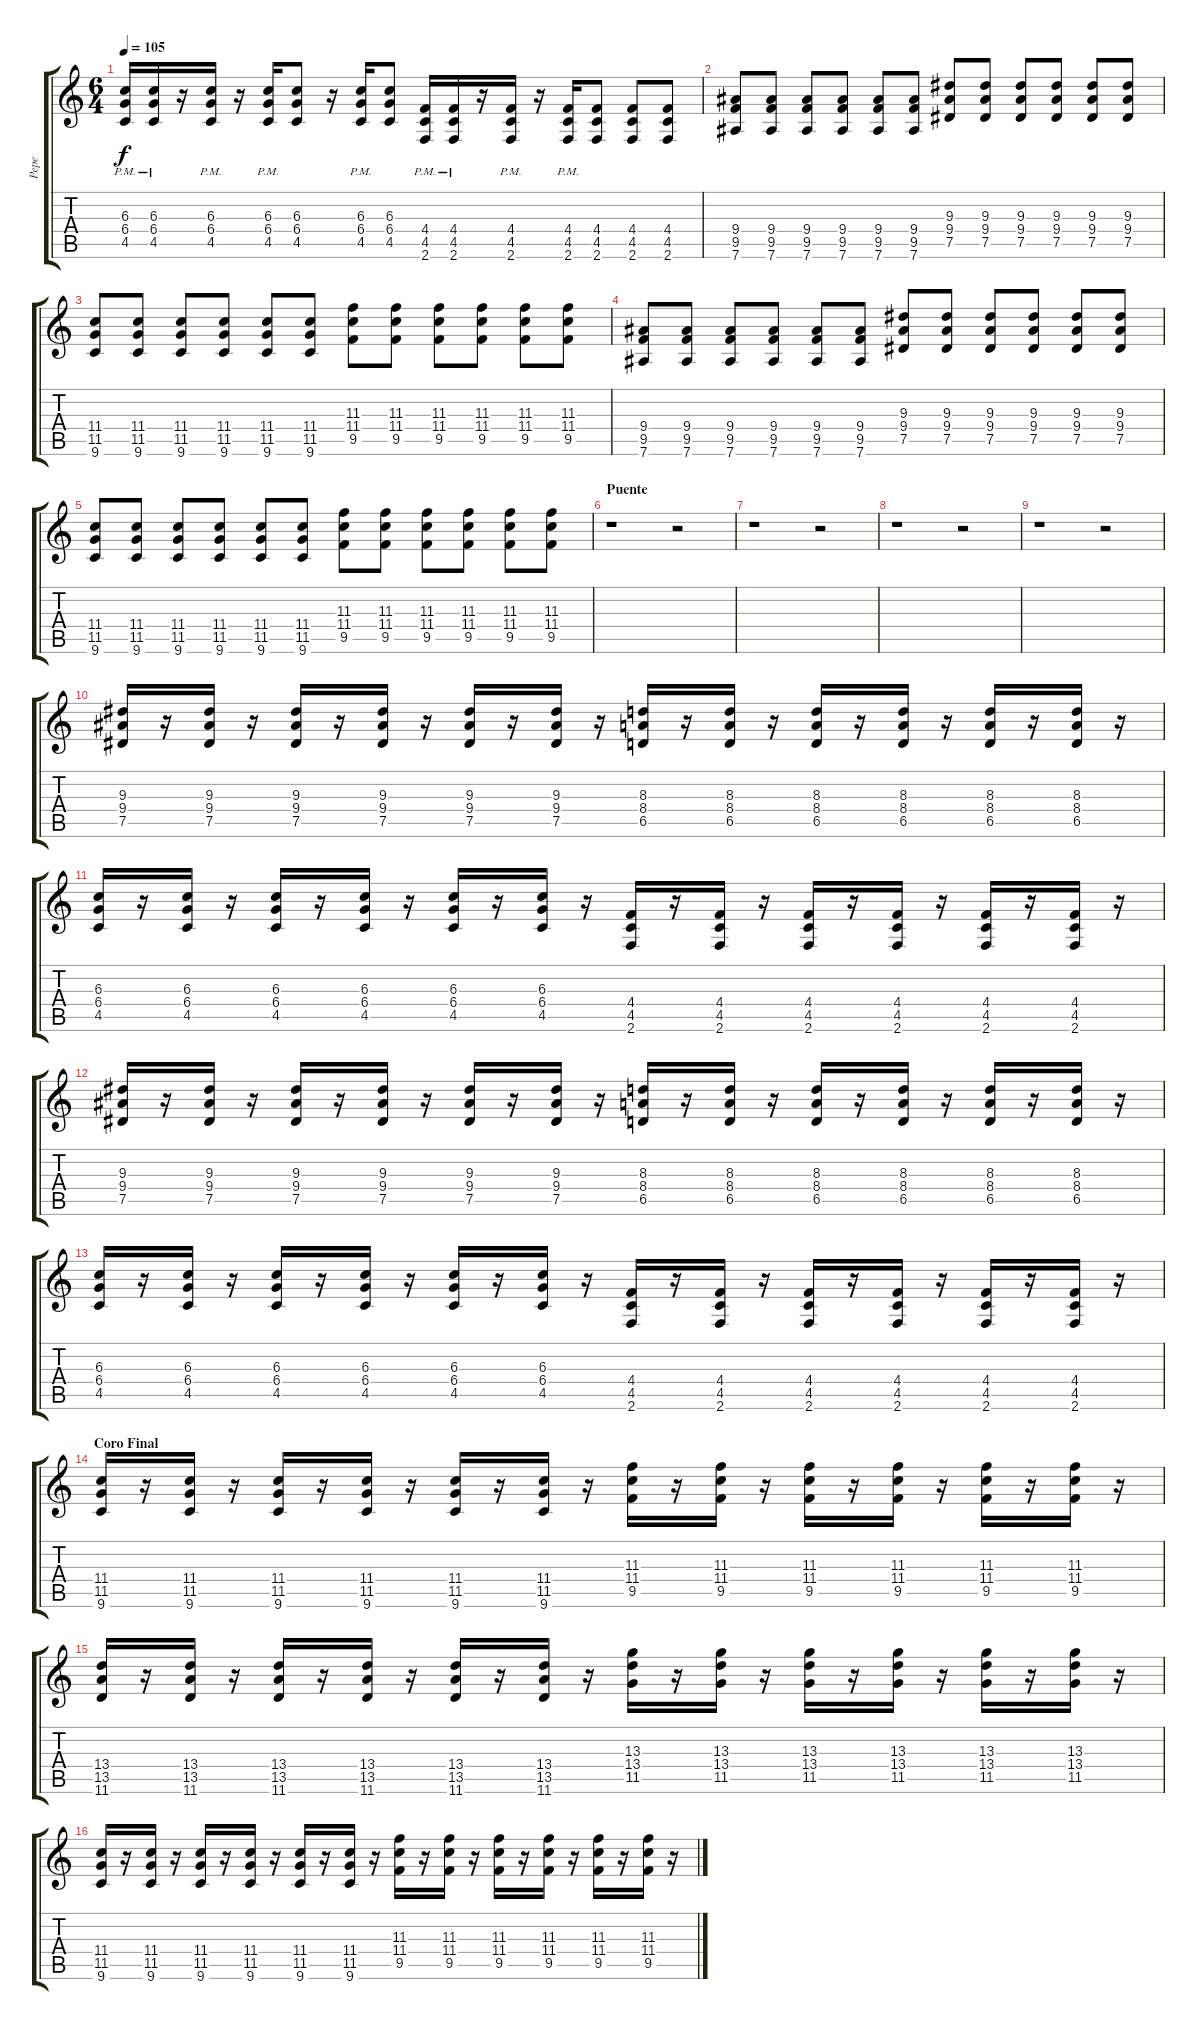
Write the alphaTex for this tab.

\track ("Pepe" "Pepe") {instrument distortionguitar}
\staff {score tabs}
\tuning (Eb4 Bb3 Gb3 Db3 Ab2 Eb2) {hide}
\ts (6 4)
\tempo 105
\clef g2
\ks c
(6.3{pm} 6.4{pm} 4.5{pm}).16{dy f} (6.3{pm} 6.4{pm} 4.5{pm}).16 r.16 (6.3{pm} 6.4 4.5{pm}).16 r.16 (6.3{pm} 6.4{pm} 4.5{pm}).16 (6.3 6.4 4.5).8 r.16 (6.3{pm} 6.4{pm} 4.5{pm}).16 (6.3 6.4 4.5).8 (4.4{pm} 4.5{pm} 2.6{pm}).16 (4.4{pm} 4.5{pm} 2.6{pm}).16 r.16 (4.4{pm} 4.5{pm} 2.6).16 r.16 (4.4{pm} 4.5{pm} 2.6{pm}).16 (4.4 4.5 2.6).8 (4.4 4.5 2.6).8 (4.4 4.5 2.6).8 |
(9.4 9.5 7.6).8{volume 8 instrument overdrivenguitar} (9.4 9.5 7.6).8 (9.4 9.5 7.6).8 (9.4 9.5 7.6).8 (9.4 9.5 7.6).8 (9.4 9.5 7.6).8 (9.3 9.4 7.5).8 (9.3 9.4 7.5).8 (9.3 9.4 7.5).8 (9.3 9.4 7.5).8 (9.3 9.4 7.5).8 (9.3 9.4 7.5).8 |
(11.4 11.5 9.6).8 (11.4 11.5 9.6).8 (11.4 11.5 9.6).8 (11.4 11.5 9.6).8 (11.4 11.5 9.6).8 (11.4 11.5 9.6).8 (11.3 11.4 9.5).8 (11.3 11.4 9.5).8 (11.3 11.4 9.5).8 (11.3 11.4 9.5).8 (11.3 11.4 9.5).8 (11.3 11.4 9.5).8 |
(9.4 9.5 7.6).8{volume 8 instrument overdrivenguitar} (9.4 9.5 7.6).8 (9.4 9.5 7.6).8 (9.4 9.5 7.6).8 (9.4 9.5 7.6).8 (9.4 9.5 7.6).8 (9.3 9.4 7.5).8 (9.3 9.4 7.5).8 (9.3 9.4 7.5).8 (9.3 9.4 7.5).8 (9.3 9.4 7.5).8 (9.3 9.4 7.5).8 |
(11.4 11.5 9.6).8 (11.4 11.5 9.6).8 (11.4 11.5 9.6).8 (11.4 11.5 9.6).8 (11.4 11.5 9.6).8 (11.4 11.5 9.6).8 (11.3 11.4 9.5).8 (11.3 11.4 9.5).8 (11.3 11.4 9.5).8 (11.3 11.4 9.5).8 (11.3 11.4 9.5).8 (11.3 11.4 9.5).8 |
\section ("" "Puente")
r.1 r.2 |
r.1 r.2 |
r.1 r.2 |
r.1 r.2 |
(9.3 9.4 7.5).16{volume 8 instrument overdrivenguitar} r.16 (9.3 9.4 7.5).16 r.16 (9.3 9.4 7.5).16 r.16 (9.3 9.4 7.5).16 r.16 (9.3 9.4 7.5).16 r.16 (9.3 9.4 7.5).16 r.16 (8.3 8.4 6.5).16 r.16 (8.3 8.4 6.5).16 r.16 (8.3 8.4 6.5).16 r.16 (8.3 8.4 6.5).16 r.16 (8.3 8.4 6.5).16 r.16 (8.3 8.4 6.5).16 r.16 |
(6.3 6.4 4.5).16 r.16 (6.3 6.4 4.5).16 r.16 (6.3 6.4 4.5).16 r.16 (6.3 6.4 4.5).16 r.16 (6.3 6.4 4.5).16 r.16 (6.3 6.4 4.5).16 r.16 (4.4 4.5 2.6).16 r.16 (4.4 4.5 2.6).16 r.16 (4.4 4.5 2.6).16 r.16 (4.4 4.5 2.6).16 r.16 (4.4 4.5 2.6).16 r.16 (4.4 4.5 2.6).16 r.16 |
(9.3 9.4 7.5).16 r.16 (9.3 9.4 7.5).16 r.16 (9.3 9.4 7.5).16 r.16 (9.3 9.4 7.5).16 r.16 (9.3 9.4 7.5).16 r.16 (9.3 9.4 7.5).16 r.16 (8.3 8.4 6.5).16 r.16 (8.3 8.4 6.5).16 r.16 (8.3 8.4 6.5).16 r.16 (8.3 8.4 6.5).16 r.16 (8.3 8.4 6.5).16 r.16 (8.3 8.4 6.5).16 r.16 |
(6.3 6.4 4.5).16 r.16 (6.3 6.4 4.5).16 r.16 (6.3 6.4 4.5).16 r.16 (6.3 6.4 4.5).16 r.16 (6.3 6.4 4.5).16 r.16 (6.3 6.4 4.5).16 r.16 (4.4 4.5 2.6).16 r.16 (4.4 4.5 2.6).16 r.16 (4.4 4.5 2.6).16 r.16 (4.4 4.5 2.6).16 r.16 (4.4 4.5 2.6).16 r.16 (4.4 4.5 2.6).16 r.16 |
\section ("" "Coro Final")
(11.4 11.5 9.6).16{volume 8 instrument overdrivenguitar} r.16 (11.4 11.5 9.6).16 r.16 (11.4 11.5 9.6).16 r.16 (11.4 11.5 9.6).16 r.16 (11.4 11.5 9.6).16 r.16 (11.4 11.5 9.6).16 r.16 (11.3 11.4 9.5).16 r.16 (11.3 11.4 9.5).16 r.16 (11.3 11.4 9.5).16 r.16 (11.3 11.4 9.5).16 r.16 (11.3 11.4 9.5).16 r.16 (11.3 11.4 9.5).16 r.16 |
(13.4 13.5 11.6).16 r.16 (13.4 13.5 11.6).16 r.16 (13.4 13.5 11.6).16 r.16 (13.4 13.5 11.6).16 r.16 (13.4 13.5 11.6).16 r.16 (13.4 13.5 11.6).16 r.16 (13.3 13.4 11.5).16 r.16 (13.3 13.4 11.5).16 r.16 (13.3 13.4 11.5).16 r.16 (13.3 13.4 11.5).16 r.16 (13.3 13.4 11.5).16 r.16 (13.3 13.4 11.5).16 r.16 |
(11.4 11.5 9.6).16 r.16 (11.4 11.5 9.6).16 r.16 (11.4 11.5 9.6).16 r.16 (11.4 11.5 9.6).16 r.16 (11.4 11.5 9.6).16 r.16 (11.4 11.5 9.6).16 r.16 (11.3 11.4 9.5).16 r.16 (11.3 11.4 9.5).16 r.16 (11.3 11.4 9.5).16 r.16 (11.3 11.4 9.5).16 r.16 (11.3 11.4 9.5).16 r.16 (11.3 11.4 9.5).16 r.16
